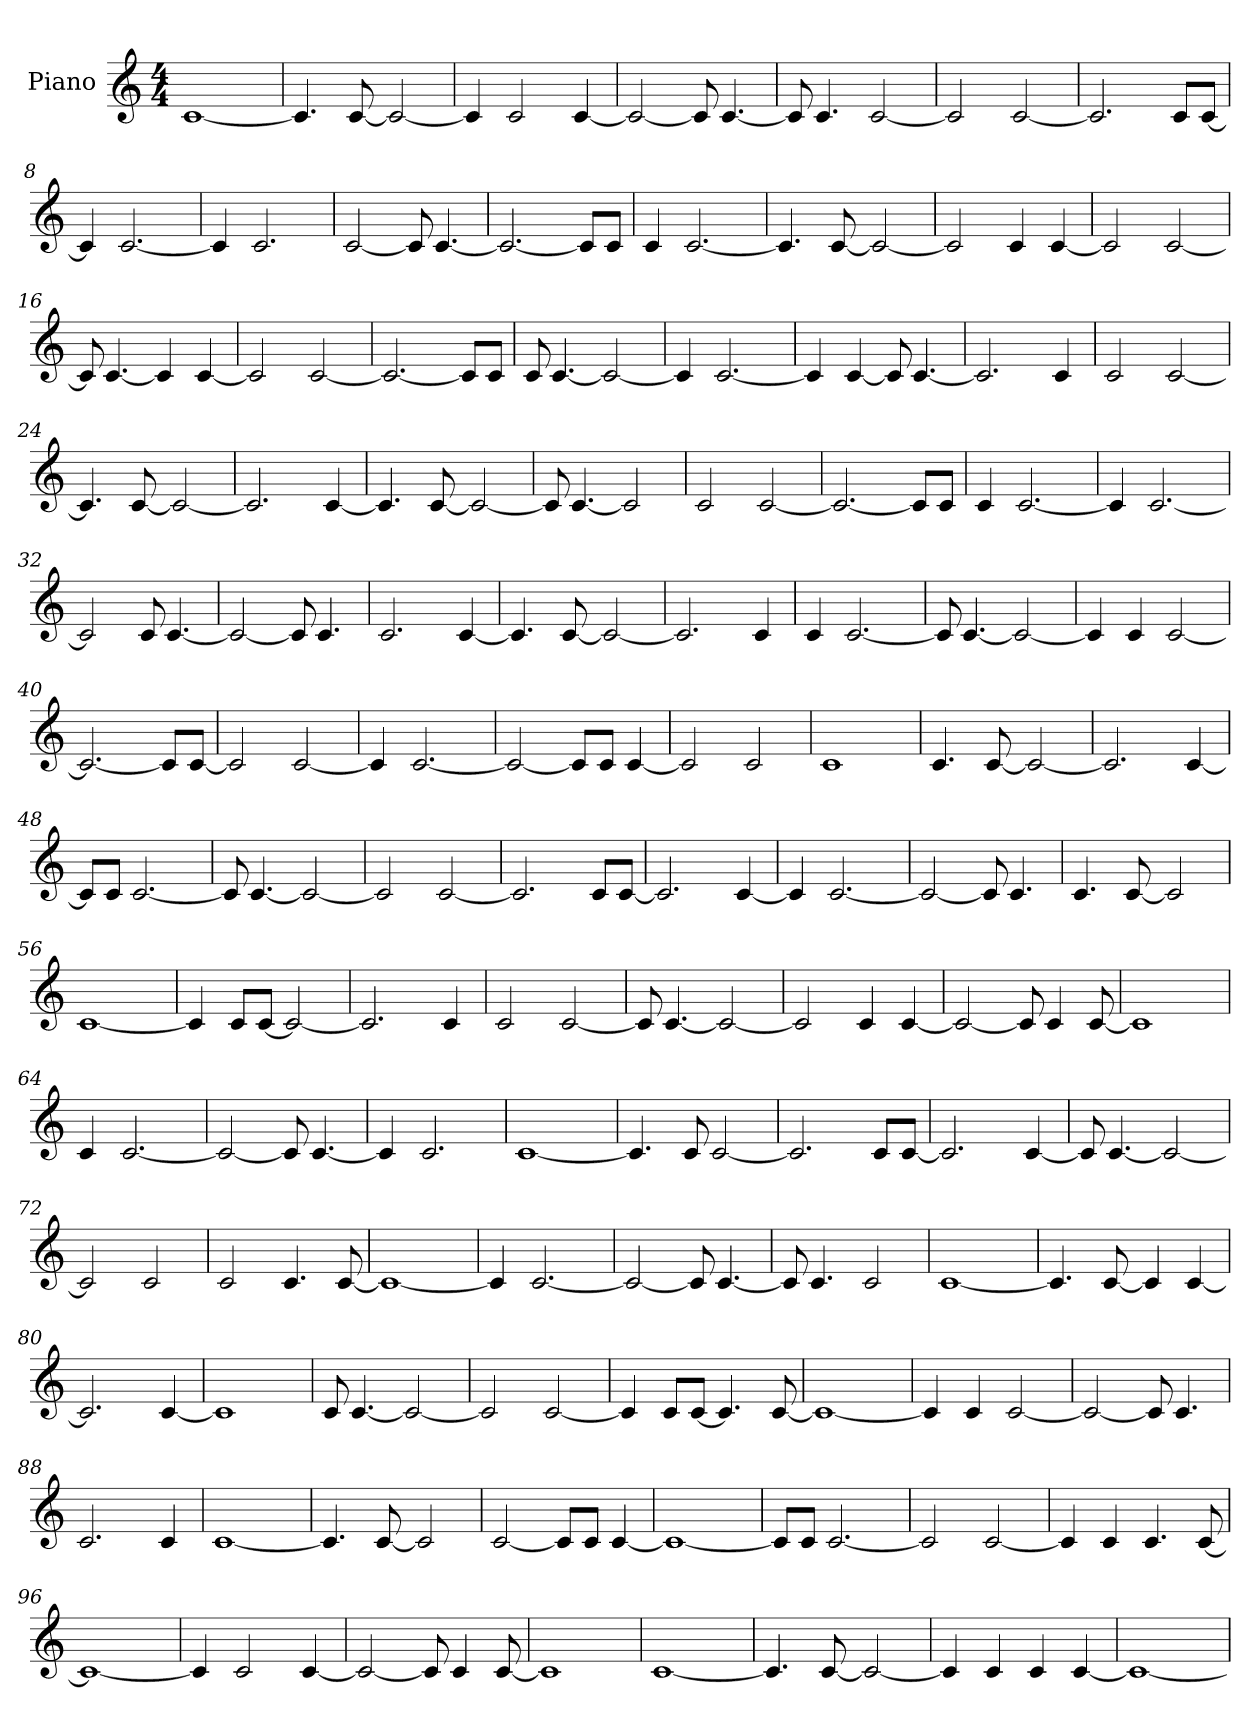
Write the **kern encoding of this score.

**kern
*part1
*staff1
*I"Piano
*I'Pno.
*clefG2
*k[]
*M4/4
*MM90
=1
[1c
=2
4.c/]
[8c/
2c/_
=3
4c/]
2c/
[4c/
=4
2c/_
8c/]
[4.c/
=5
8c/]
4.c/
[2c/
=6
2c/]
[2c/
=7
2.c/]
8c/L
[8c/J
=8
4c/]
[2.c/
=9
4c/]
2.c/
=10
[2c/
8c/]
[4.c/
=11
2.c/_
8c/L]
8c/J
=12
4c/
[2.c/
=13
4.c/]
[8c/
2c/_
=14
2c/]
4c/
[4c/
=15
2c/]
[2c/
=16
8c/]
[4.c/
4c/]
[4c/
=17
2c/]
[2c/
=18
2.c/_
8c/L]
8c/J
=19
8c/
[4.c/
2c/_
=20
4c/]
[2.c/
=21
4c/]
[4c/
8c/]
[4.c/
=22
2.c/]
4c/
=23
2c/
[2c/
=24
4.c/]
[8c/
2c/_
=25
2.c/]
[4c/
=26
4.c/]
[8c/
2c/_
=27
8c/]
[4.c/
2c/]
=28
2c/
[2c/
=29
2.c/_
8c/L]
8c/J
=30
4c/
[2.c/
=31
4c/]
[2.c/
=32
2c/]
8c/
[4.c/
=33
2c/_
8c/]
4.c/
=34
2.c/
[4c/
=35
4.c/]
[8c/
2c/_
=36
2.c/]
4c/
=37
4c/
[2.c/
=38
8c/]
[4.c/
2c/_
=39
4c/]
4c/
[2c/
=40
2.c/_
8c/L]
[8c/J
=41
2c/]
[2c/
=42
4c/]
[2.c/
=43
2c/_
8c/L]
8c/J
[4c/
=44
2c/]
2c/
=45
1c
=46
4.c/
[8c/
2c/_
=47
2.c/]
[4c/
=48
8c/L]
8c/J
[2.c/
=49
8c/]
[4.c/
2c/_
=50
2c/]
[2c/
=51
2.c/]
8c/L
[8c/J
=52
2.c/]
[4c/
=53
4c/]
[2.c/
=54
2c/_
8c/]
4.c/
=55
4.c/
[8c/
2c/]
=56
[1c
=57
4c/]
8c/L
[8c/J
2c/_
=58
2.c/]
4c/
=59
2c/
[2c/
=60
8c/]
[4.c/
2c/_
=61
2c/]
4c/
[4c/
=62
2c/_
8c/]
4c/
[8c/
=63
1c]
=64
4c/
[2.c/
=65
2c/_
8c/]
[4.c/
=66
4c/]
2.c/
=67
[1c
=68
4.c/]
8c/
[2c/
=69
2.c/]
8c/L
[8c/J
=70
2.c/]
[4c/
=71
8c/]
[4.c/
2c/_
=72
2c/]
2c/
=73
2c/
4.c/
[8c/
=74
1c_
=75
4c/]
[2.c/
=76
2c/_
8c/]
[4.c/
=77
8c/]
4.c/
2c/
=78
[1c
=79
4.c/]
[8c/
4c/]
[4c/
=80
2.c/]
[4c/
=81
1c]
=82
8c/
[4.c/
2c/_
=83
2c/]
[2c/
=84
4c/]
8c/L
[8c/J
4.c/]
[8c/
=85
1c_
=86
4c/]
4c/
[2c/
=87
2c/_
8c/]
4.c/
=88
2.c/
4c/
=89
[1c
=90
4.c/]
[8c/
2c/]
=91
[2c/
8c/L]
8c/J
[4c/
=92
1c_
=93
8c/L]
8c/J
[2.c/
=94
2c/]
[2c/
=95
4c/]
4c/
4.c/
[8c/
=96
1c_
=97
4c/]
2c/
[4c/
=98
2c/_
8c/]
4c/
[8c/
=99
1c]
=100
[1c
=101
4.c/]
[8c/
2c/_
=102
4c/]
4c/
4c/
[4c/
=103
1c_
=
*-
